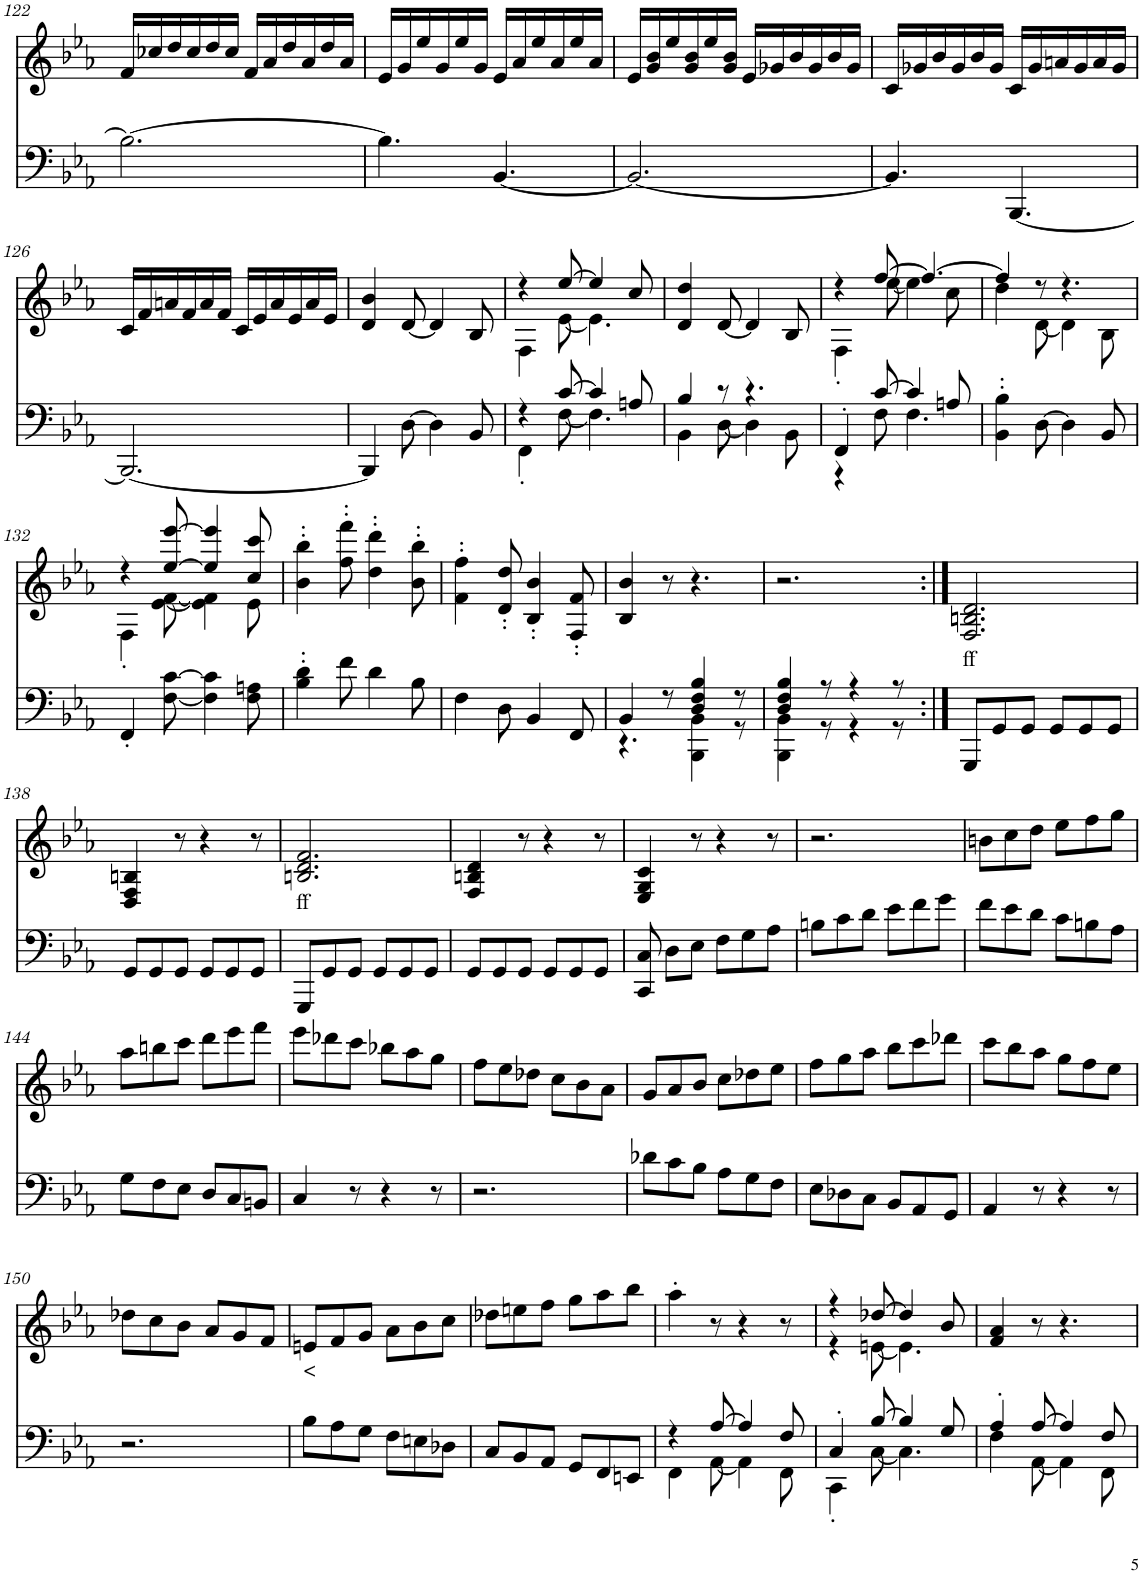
**kern	**kern	**text
*part2	*part1	*part1
*staff2	*staff1	*staff1
*I"piano	*I"piano	*
*I'Pno	*I'Pno	*
!!LO:PB:g=z
*clefF4	*clefG2	*
*k[b-e-a-]	*k[b-e-a-]	*
*E-:	*E-:	*
*M6/8	*M6/8	*
=122	=122	=122
2.B-\_	16f/LL	.
.	16cc-X/	.
.	16dd/	.
.	16cc-/	.
.	16dd/	.
.	16cc-/JJ	.
.	16f/LL	.
.	16a-/	.
.	16dd/	.
.	16a-/	.
.	16dd/	.
.	16a-/JJ	.
=123	=123	=123
4.B-\]	16e-/LL	.
.	16g/	.
.	16ee-/	.
.	16g/	.
.	16ee-/	.
.	16g/JJ	.
[4.BB-/	16e-/LL	.
.	16a-/	.
.	16ee-/	.
.	16a-/	.
.	16ee-/	.
.	16a-/JJ	.
=124	=124	=124
2.BB-/_	16e-/LL	.
.	16g/ 16b-/	.
.	16ee-/	.
.	16g/ 16b-/	.
.	16ee-/	.
.	16g/ 16b-/JJ	.
.	16e-/LL	.
.	16g-X/	.
.	16b-/	.
.	16g-/	.
.	16b-/	.
.	16g-/JJ	.
=125	=125	=125
4.BB-/]	16c/LL	.
.	16g-X/	.
.	16b-/	.
.	16g-/	.
.	16b-/	.
.	16g-/JJ	.
[4.BBB-/	16c/LL	.
.	16g-/	.
.	16an/	.
.	16g-/	.
.	16a/	.
.	16g-/JJ	.
!!LO:LB:g=z
=126	=126	=126
2.BBB-/_	16c/LL	.
.	16f/	.
.	16an/	.
.	16f/	.
.	16a/	.
.	16f/JJ	.
.	16c/LL	.
.	16e-/	.
.	16a/	.
.	16e-/	.
.	16a/	.
.	16e-/JJ	.
=127	=127	=127
4BBB-/]	4d/ 4b-/	.
[8D\	[8d/	.
4D\]	4d/]	.
8BB-/	8B-/	.
=128	=128	=128
*^	*^	*
4r	4FF'\	4r	4F\	.
[8c/	[8F\	[8ee-/	[8e-\	.
4c/]	4.F\]	4ee-/]	4.e-\]	.
8An/	.	8cc/	.	.
*	*	*v	*v	*
=129	=129	=129	=129
4B-/	4BB-\	4d/ 4dd/	.
8r	[8D\	[8d/	.
4.r	4D\]	4d/]	.
.	8BB-\	8B-/	.
=130	=130	=130	=130
*	*	*^	*
4FF'/	4r	4r	4F'\	.
[8c/	8F\	[8ff/	[8ee-\	.
4c/]	4.F\	4.ff/_	4ee-\]	.
8An/	.	.	8cc\	.
*v	*v	*	*	*
=131	=131	=131	=131
4BB-\' 4B-\'	4ff/]	4dd\	.
[8D\	8r	[8d\	.
4D\]	4.r	4d\]	.
8BB-/	.	8B-\	.
!!LO:LB:g=z	!!
=132	=132	=132	=132
4FF'/	4r	4F'\	.
[8F\ [8c\	[8ee-/ [8eee-/	[8e-\ [8f\	.
4F\] 4c\]	4ee-/] 4eee-/]	4e-\] 4f\]	.
8F\ 8An\	8cc/ 8ccc/	8e-\	.
*	*v	*v	*
=133	=133	=133
4B-\' 4d\'	4b-\' 4bb-\'	.
8f\	8ff\' 8fff\'	.
4d\	4dd\' 4ddd\'	.
8B-\	8b-\' 8bb-\'	.
=134	=134	=134
4F\	4f\' 4ff\'	.
8D\	8d/' 8dd/'	.
4BB-/	4B-/' 4b-/'	.
8FF/	8F/' 8f/'	.
=135	=135	=135
*^	*	*
4BB-/	4.r	4B-/ 4b-/	.
8r	.	8r	.
4D/ 4F/ 4B-/	4BBB-\ 4BB-\	4.r	.
8r	8r	.	.
=136	=136	=136	=136
4D/ 4F/ 4B-/	4BBB-\ 4BB-\	2.r	.
8r	8r	.	.
4r	4r	.	.
8r	8r	.	.
=137:|!	=137:|!	=137:|!	=137:|!
!	!	!	!LO:LY:b
*v	*v	*	*
8GGG/L	2.F/ 2.Bn/ 2.d/	ff
8GG/	.	.
8GG/J	.	.
8GG/L	.	.
8GG/	.	.
8GG/J	.	.
!!LO:LB:g=z
=138	=138	=138
8GG/L	4D/ 4F/ 4Bn/	.
8GG/	.	.
8GG/J	8r	.
8GG/L	4r	.
8GG/	.	.
8GG/J	8r	.
=139	=139	=139
!	!	!LO:LY:b
8GGG/L	2.Bn/ 2.d/ 2.f/	ff
8GG/	.	.
8GG/J	.	.
8GG/L	.	.
8GG/	.	.
8GG/J	.	.
=140	=140	=140
8GG/L	4F/ 4Bn/ 4d/	.
8GG/	.	.
8GG/J	8r	.
8GG/L	4r	.
8GG/	.	.
8GG/J	8r	.
=141	=141	=141
8CC/ 8C/	4E-/ 4G/ 4c/	.
8D\L	.	.
8E-\J	8r	.
8F\L	4r	.
8G\	.	.
8A-\J	8r	.
=142	=142	=142
8Bn\L	2.r	.
8c\	.	.
8d\J	.	.
8e-\L	.	.
8f\	.	.
8g\J	.	.
=143	=143	=143
8f\L	8bn\L	.
8e-\	8cc\	.
8d\J	8dd\J	.
8c\L	8ee-\L	.
8Bn\	8ff\	.
8A-\J	8gg\J	.
!!LO:LB:g=z
=144	=144	=144
8G\L	8aa-\L	.
8F\	8bbn\	.
8E-\J	8ccc\J	.
8D/L	8ddd\L	.
8C/	8eee-\	.
8BBn/J	8fff\J	.
=145	=145	=145
4C/	8eee-\L	.
.	8ddd-X\	.
8r	8ccc\J	.
4r	8bb-X\L	.
.	8aa-\	.
8r	8gg\J	.
=146	=146	=146
2.r	8ff\L	.
.	8ee-\	.
.	8dd-X\J	.
.	8cc\L	.
.	8b-\	.
.	8a-\J	.
=147	=147	=147
8d-X\L	8g/L	.
8c\	8a-/	.
8B-\J	8b-/J	.
8A-\L	8cc\L	.
8G\	8dd-X\	.
8F\J	8ee-\J	.
=148	=148	=148
8E-\L	8ff\L	.
8D-X\	8gg\	.
8C\J	8aa-\J	.
8BB-/L	8bb-\L	.
8AA-/	8ccc\	.
8GG/J	8ddd-X\J	.
=149	=149	=149
4AA-/	8ccc\L	.
.	8bb-\	.
8r	8aa-\J	.
4r	8gg\L	.
.	8ff\	.
8r	8ee-\J	.
!!LO:LB:g=z
=150	=150	=150
2.r	8dd-X\L	.
.	8cc\	.
.	8b-\J	.
.	8a-/L	.
.	8g/	.
.	8f/J	.
=151	=151	=151
!	!	!LO:LY:b
8B-\L	8en/L	<
8A-\	8f/	.
8G\J	8g/J	.
8F\L	8a-\L	.
8En\	8b-\	.
8D-X\J	8cc\J	.
=152	=152	=152
8C/L	8dd-X\L	.
8BB-/	8een\	.
8AA-/J	8ff\J	.
8GG/L	8gg\L	.
8FF/	8aa-\	.
8EEn/J	8bb-\J	.
=153	=153	=153
*^	*	*
4r	4FF\	4aa-'\	.
[8A-/	[8AA-\	8r	.
4A-/]	4AA-\]	4r	.
8F/	8FF\	8r	.
=154	=154	=154	=154
*	*	*^	*
4C'/	4CC'\	4r	4r	.
[8B-/	[8C\	[8dd-X/	[8en\	.
4B-/]	4.C\]	4dd-/]	4.e\]	.
8G/	.	8b-/	.	.
*	*	*v	*v	*
=155	=155	=155	=155
4A-'/	4F\	4f/ 4a-/	.
[8A-/	[8AA-\	8r	.
4A-/]	4AA-\]	4.r	.
8F/	8FF\	.	.
*v	*v	*	*
=	=	=
*-	*-	*-
